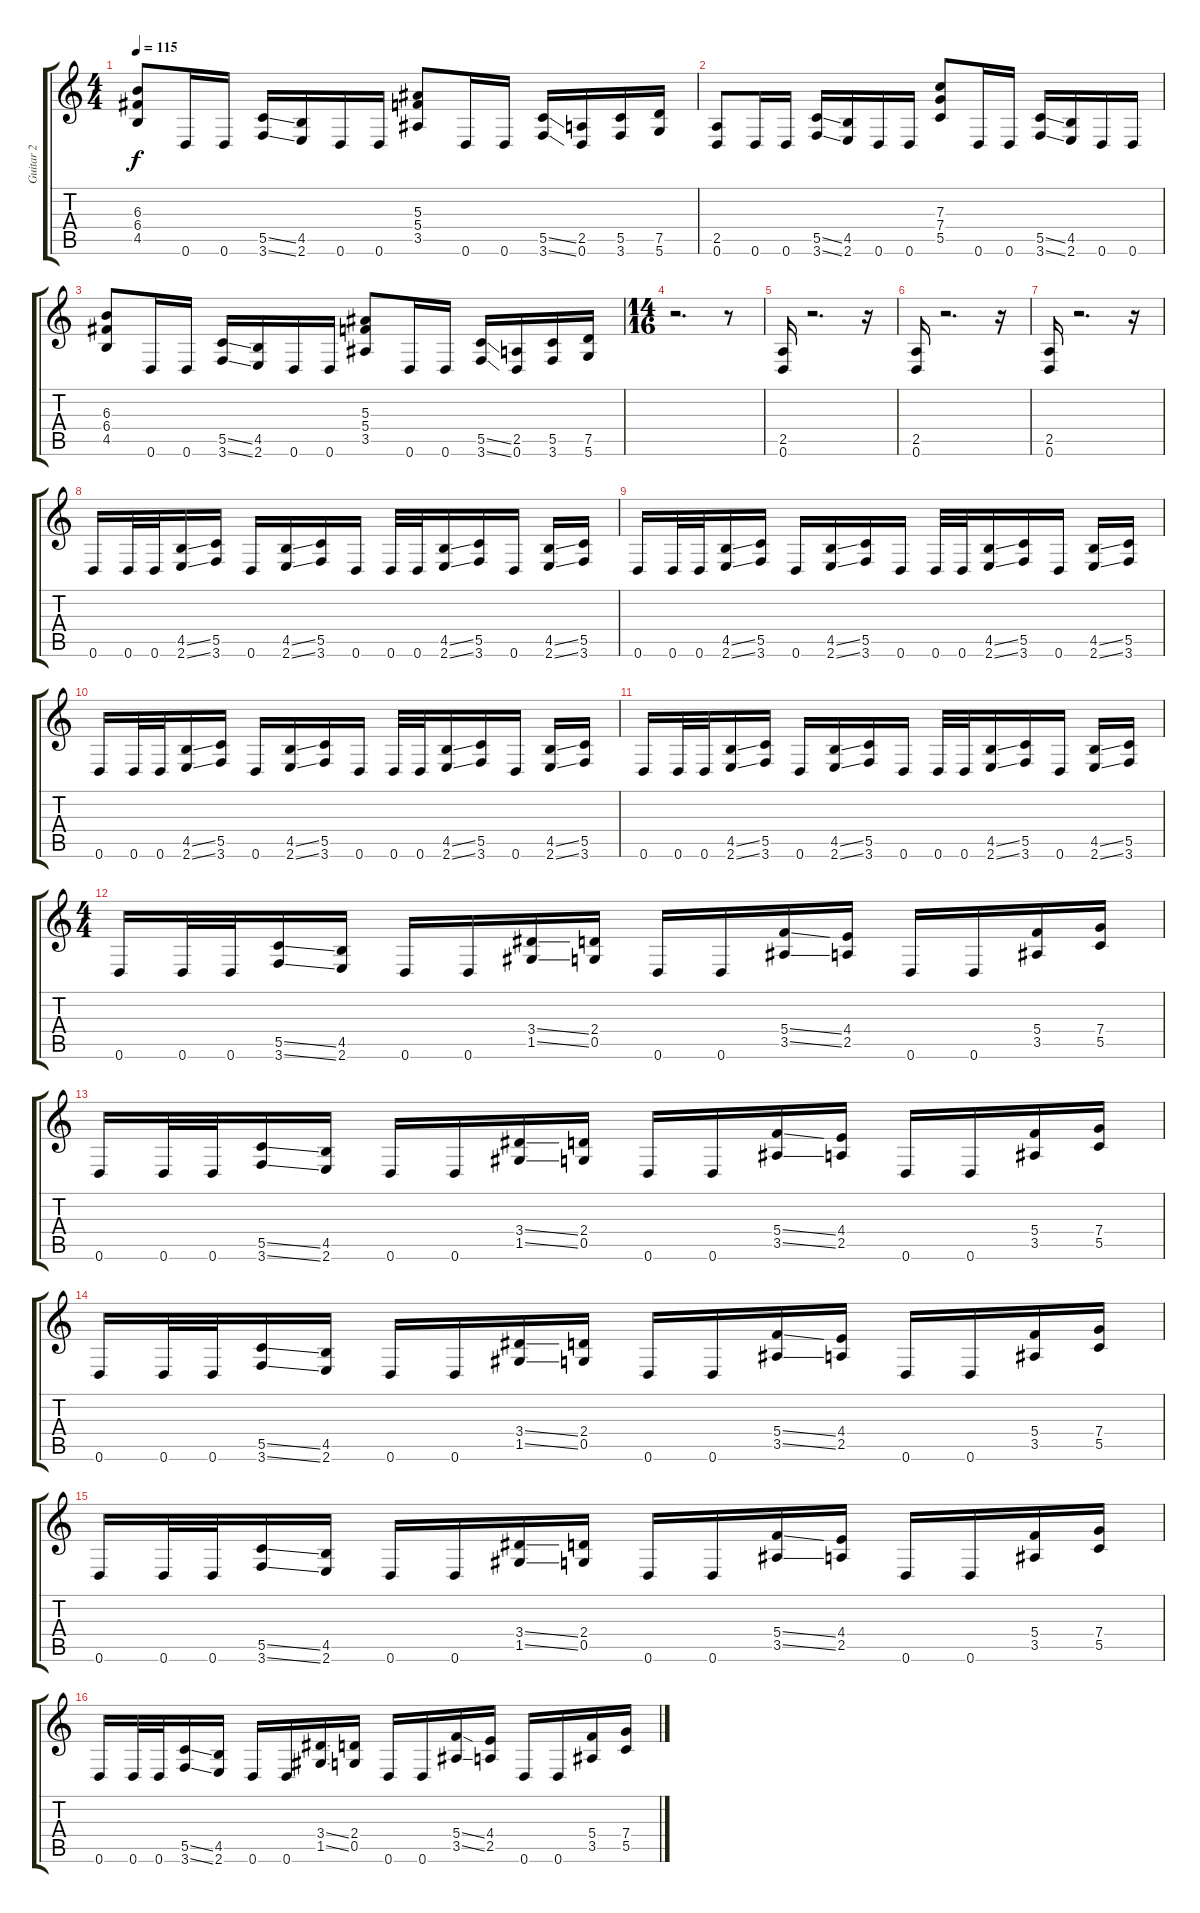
\track ("Guitar 2" "Guitar 2") {instrument overdrivenguitar}
\staff {score tabs}
\tuning (D4 A3 F3 C3 G2 D2) {hide}
\ts (4 4)
\tempo 115
\clef g2
\ks c
(6.3 6.4 4.5).8{dy f} 0.6.16 0.6.16 (5.5{ss} 3.6{ss}).16 (4.5 2.6).16 0.6.16 0.6.16 (5.3 5.4 3.5).8 0.6.16 0.6.16 (5.5{ss} 3.6{ss}).16 (2.5 0.6).16 (5.5 3.6).16 (7.5 5.6).16 |
(2.5 0.6).8 0.6.16 0.6.16 (5.5{ss} 3.6{ss}).16 (4.5 2.6).16 0.6.16 0.6.16 (7.3 7.4 5.5).8 0.6.16 0.6.16 (5.5{ss} 3.6{ss}).16 (4.5 2.6).16 0.6.16 0.6.16 |
(6.3 6.4 4.5).8 0.6.16 0.6.16 (5.5{ss} 3.6{ss}).16 (4.5 2.6).16 0.6.16 0.6.16 (5.3 5.4 3.5).8 0.6.16 0.6.16 (5.5{ss} 3.6{ss}).16 (2.5 0.6).16 (5.5 3.6).16 (7.5 5.6).16 |
\ts (14 16)
r.2{d} r.8 |
(2.5 0.6).16 r.2{d} r.16 |
(2.5 0.6).16 r.2{d} r.16 |
(2.5 0.6).16 r.2{d} r.16 |
0.6.16 0.6.32 0.6.32 (4.5{ss} 2.6{ss}).16 (5.5 3.6).16 0.6.16 (4.5{ss} 2.6{ss}).16 (5.5 3.6).16 0.6.16 0.6.32 0.6.32 (4.5{ss} 2.6{ss}).16 (5.5 3.6).16 0.6.16 (4.5{ss} 2.6{ss}).16 (5.5 3.6).16 |
0.6.16 0.6.32 0.6.32 (4.5{ss} 2.6{ss}).16 (5.5 3.6).16 0.6.16 (4.5{ss} 2.6{ss}).16 (5.5 3.6).16 0.6.16 0.6.32 0.6.32 (4.5{ss} 2.6{ss}).16 (5.5 3.6).16 0.6.16 (4.5{ss} 2.6{ss}).16 (5.5 3.6).16 |
0.6.16 0.6.32 0.6.32 (4.5{ss} 2.6{ss}).16 (5.5 3.6).16 0.6.16 (4.5{ss} 2.6{ss}).16 (5.5 3.6).16 0.6.16 0.6.32 0.6.32 (4.5{ss} 2.6{ss}).16 (5.5 3.6).16 0.6.16 (4.5{ss} 2.6{ss}).16 (5.5 3.6).16 |
0.6.16 0.6.32 0.6.32 (4.5{ss} 2.6{ss}).16 (5.5 3.6).16 0.6.16 (4.5{ss} 2.6{ss}).16 (5.5 3.6).16 0.6.16 0.6.32 0.6.32 (4.5{ss} 2.6{ss}).16 (5.5 3.6).16 0.6.16 (4.5{ss} 2.6{ss}).16 (5.5 3.6).16 |
\ts (4 4)
0.6.16 0.6.32 0.6.32 (5.5{ss} 3.6{ss}).16 (4.5 2.6).16 0.6.16 0.6.16 (3.4{ss} 1.5{ss}).16 (2.4 0.5).16 0.6.16 0.6.16 (5.4{ss} 3.5{ss}).16 (4.4 2.5).16 0.6.16 0.6.16 (5.4 3.5).16 (7.4 5.5).16 |
0.6.16 0.6.32 0.6.32 (5.5{ss} 3.6{ss}).16 (4.5 2.6).16 0.6.16 0.6.16 (3.4{ss} 1.5{ss}).16 (2.4 0.5).16 0.6.16 0.6.16 (5.4{ss} 3.5{ss}).16 (4.4 2.5).16 0.6.16 0.6.16 (5.4 3.5).16 (7.4 5.5).16 |
0.6.16 0.6.32 0.6.32 (5.5{ss} 3.6{ss}).16 (4.5 2.6).16 0.6.16 0.6.16 (3.4{ss} 1.5{ss}).16 (2.4 0.5).16 0.6.16 0.6.16 (5.4{ss} 3.5{ss}).16 (4.4 2.5).16 0.6.16 0.6.16 (5.4 3.5).16 (7.4 5.5).16 |
0.6.16 0.6.32 0.6.32 (5.5{ss} 3.6{ss}).16 (4.5 2.6).16 0.6.16 0.6.16 (3.4{ss} 1.5{ss}).16 (2.4 0.5).16 0.6.16 0.6.16 (5.4{ss} 3.5{ss}).16 (4.4 2.5).16 0.6.16 0.6.16 (5.4 3.5).16 (7.4 5.5).16 |
0.6.16 0.6.32 0.6.32 (5.5{ss} 3.6{ss}).16 (4.5 2.6).16 0.6.16 0.6.16 (3.4{ss} 1.5{ss}).16 (2.4 0.5).16 0.6.16 0.6.16 (5.4{ss} 3.5{ss}).16 (4.4 2.5).16 0.6.16 0.6.16 (5.4 3.5).16 (7.4 5.5).16
